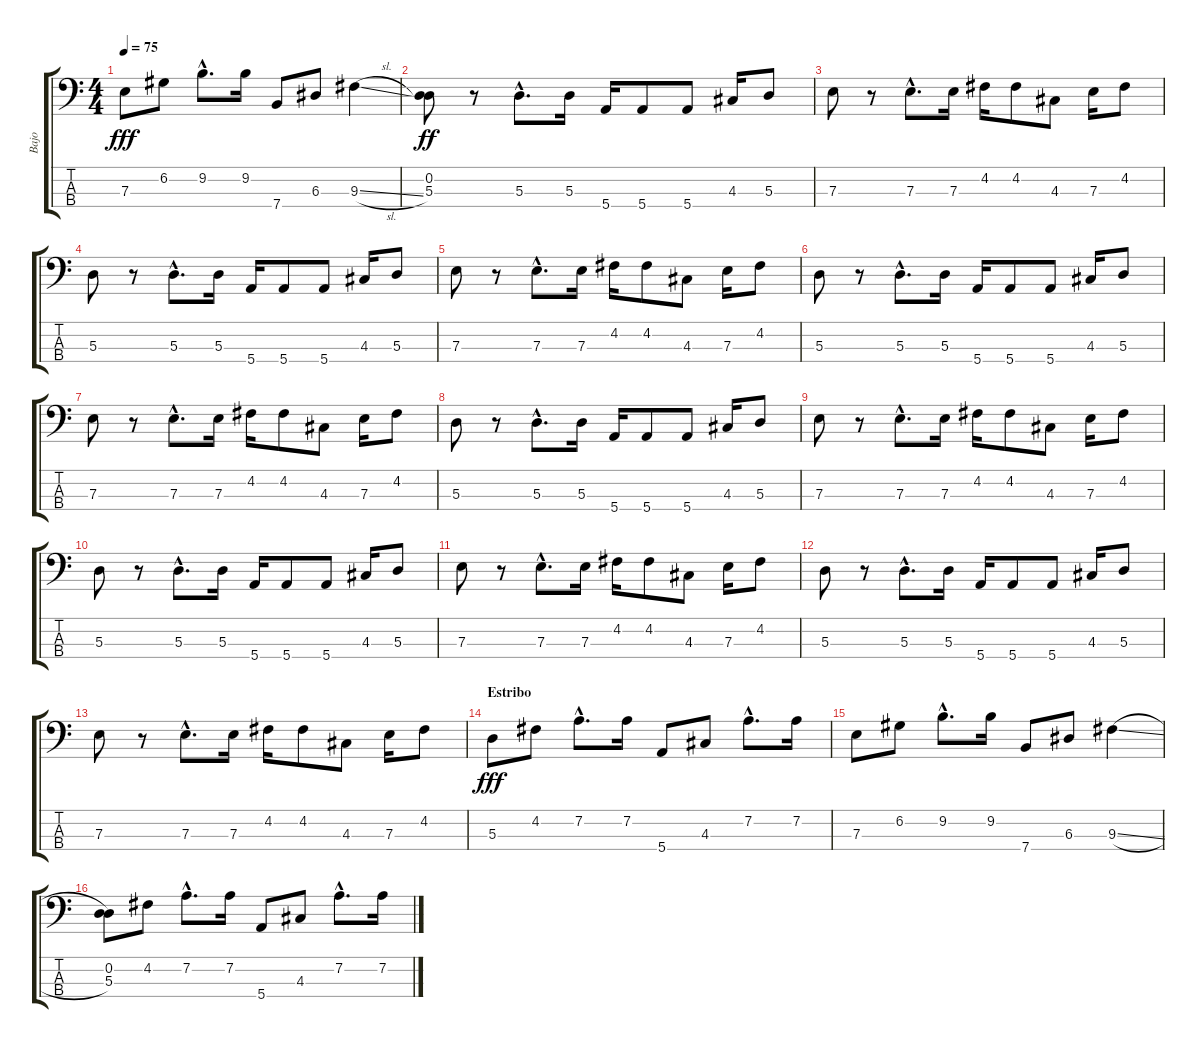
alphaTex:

\track ("Bajo" "Bajo") {instrument electricbasspick}
\staff {score tabs}
\tuning (G2 D2 A1 E1) {hide}
\ts (4 4)
\tempo 75
\clef f4
\ks c
7.3.8{dy fff} 6.2.8 9.2{hac}.8{d} 9.2.16 7.4.8 6.3.8 9.3{sl}.4 |
(0.2 5.3).8{dy ff} r.8 5.3{hac}.8{d} 5.3.16 5.4.16 5.4.8 5.4.8 4.3.16 5.3.8 |
7.3.8 r.8 7.3{hac}.8{d} 7.3.16 4.2.16 4.2.8 4.3.8 7.3.16 4.2.8 |
5.3.8 r.8 5.3{hac}.8{d} 5.3.16 5.4.16 5.4.8 5.4.8 4.3.16 5.3.8 |
7.3.8 r.8 7.3{hac}.8{d} 7.3.16 4.2.16 4.2.8 4.3.8 7.3.16 4.2.8 |
5.3.8 r.8 5.3{hac}.8{d} 5.3.16 5.4.16 5.4.8 5.4.8 4.3.16 5.3.8 |
7.3.8 r.8 7.3{hac}.8{d} 7.3.16 4.2.16 4.2.8 4.3.8 7.3.16 4.2.8 |
5.3.8 r.8 5.3{hac}.8{d} 5.3.16 5.4.16 5.4.8 5.4.8 4.3.16 5.3.8 |
7.3.8 r.8 7.3{hac}.8{d} 7.3.16 4.2.16 4.2.8 4.3.8 7.3.16 4.2.8 |
5.3.8 r.8 5.3{hac}.8{d} 5.3.16 5.4.16 5.4.8 5.4.8 4.3.16 5.3.8 |
7.3.8 r.8 7.3{hac}.8{d} 7.3.16 4.2.16 4.2.8 4.3.8 7.3.16 4.2.8 |
5.3.8 r.8 5.3{hac}.8{d} 5.3.16 5.4.16 5.4.8 5.4.8 4.3.16 5.3.8 |
7.3.8 r.8 7.3{hac}.8{d} 7.3.16 4.2.16 4.2.8 4.3.8 7.3.16 4.2.8 |
\section ("" "Estribo")
5.3.8{dy fff} 4.2.8 7.2{hac}.8{d} 7.2.16 5.4.8 4.3.8 7.2{hac}.8{d} 7.2.16 |
7.3.8 6.2.8 9.2{hac}.8{d} 9.2.16 7.4.8 6.3.8 9.3{sl}.4 |
(0.2 5.3).8 4.2.8 7.2{hac}.8{d} 7.2.16 5.4.8 4.3.8 7.2{hac}.8{d} 7.2.16
